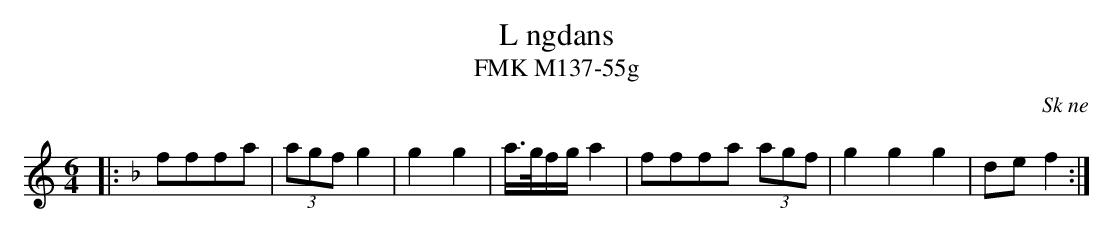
X:1
T:L ngdans
T:FMK M137-55g
O:Sk ne
M:6/4
L:1/16
K:C
|:[K:F] f2f2f2a2 |(3a2g2f2 g4 | g4 g4 |  a>gfg a4 | f2f2f2a2 (3a2g2f2 | g4 g4 g4 | d2e2 f4  :|
